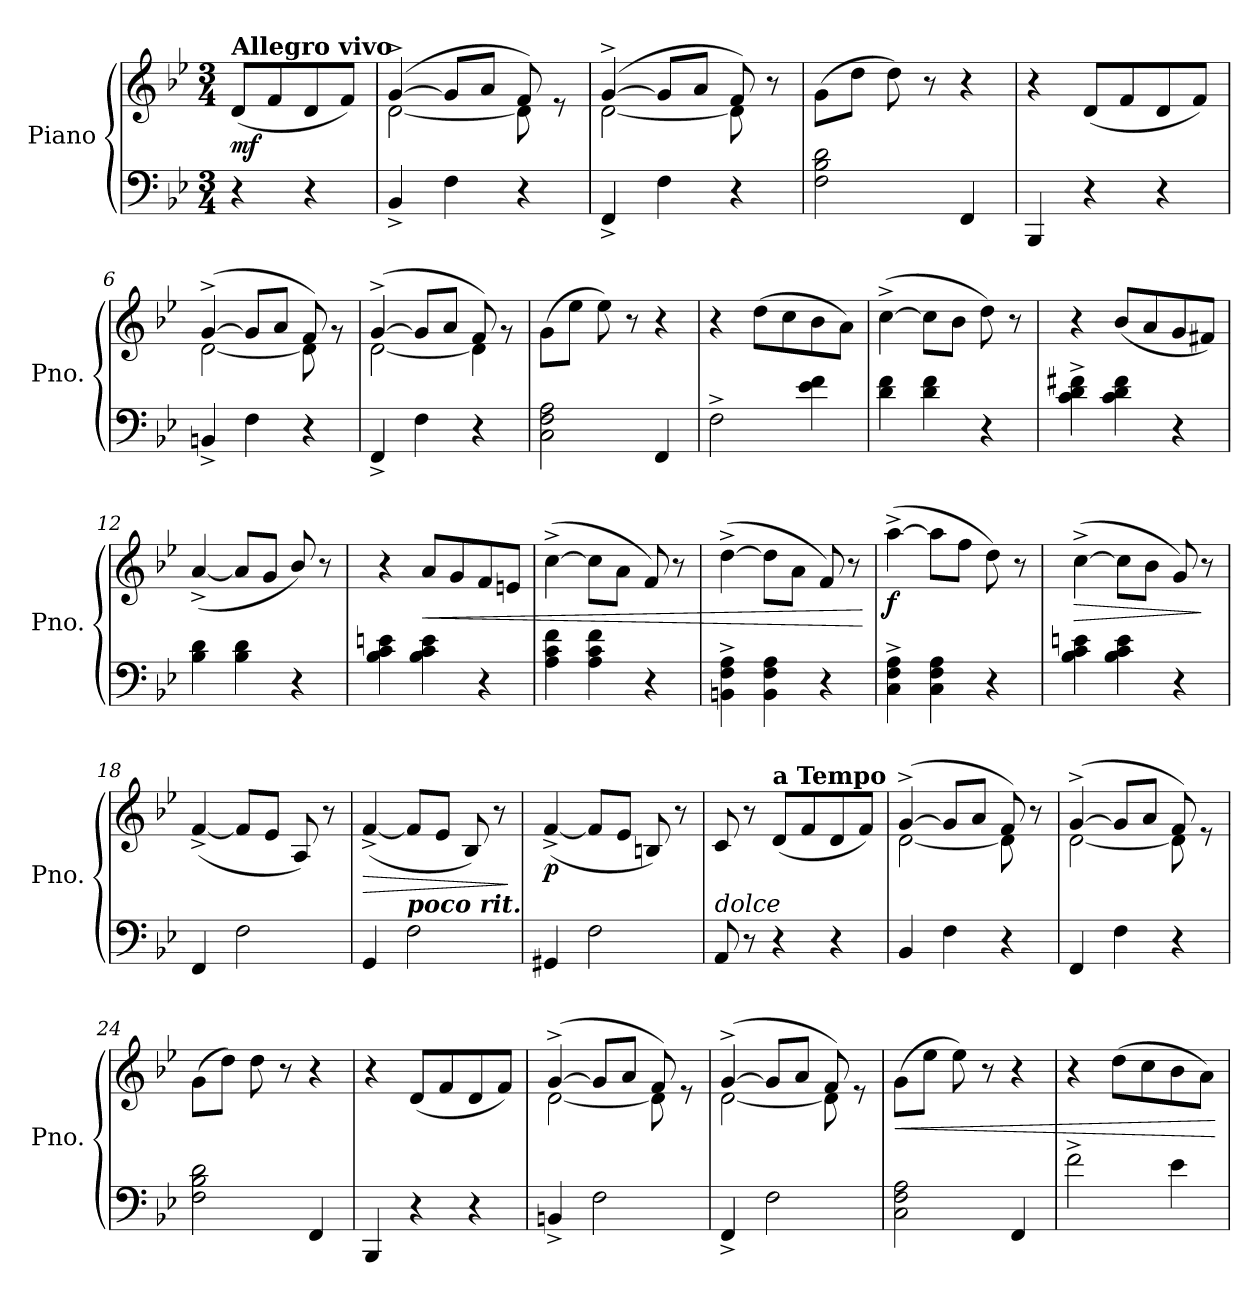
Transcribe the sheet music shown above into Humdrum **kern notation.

**kern	**kern	**dynam
*part1	*part1	*part1
*staff2	*staff1	*staff1/2
*I"Piano	*	*
*I'Pno.	*	*
*clefF4	*clefG2	*
*k[b-e-]	*k[b-e-]	*
*M3/4	*M3/4	*
=1	=1	=1
!	!LO:TX:a:B:t=Allegro vivo	!
!	!	!LO:DY:b
4r	(8d/L	mf
.	8f/	.
4r	8d/	.
.	8f/J)	.
=2	=2	=2
*	*^	*
4BB-^/	([4g^/	[2d\	.
4F\	8g/L]	.	.
.	8a/J	.	.
4r	8f/)	8d\]	.
.	8re	8ryy	.
=3	=3	=3	=3
4FF^/	([4g^/	[2d\	.
4F\	8g/L]	.	.
.	8a/J	.	.
4r	8f/)	8d\]	.
.	8r	8ryy	.
*	*v	*v	*
=4	=4	=4
2F\ 2B-\ 2d\	(8g\L	.
.	8dd\J	.
.	8dd\)	.
.	8r	.
4FF/	4r	.
=5	=5	=5
4BBB-/	4r	.
4r	(8d/L	.
.	8f/	.
4r	8d/	.
.	8f/J)	.
=6	=6	=6
*	*^	*
4BBn^/	([4g^/	[2d\	.
4F\	8g/L]	.	.
.	8a/J	.	.
4r	8f/)	8d\]	.
.	8rg	8ryy	.
!!LO:LB:g=z	!!
=7	=7	=7	=7
4FF^/	([4g^/	[2d\	.
4F\	8g/L]	.	.
.	8a/J	.	.
4r	8f/)	4d\]	.
.	8rg	.	.
*	*v	*v	*
=8	=8	=8
2C\ 2F\ 2A\	(8g\L	.
.	8ee-\J	.
.	8ee-\)	.
.	8r	.
4FF/	4r	.
=9	=9	=9
2F^\	4r	.
.	(8dd\L	.
.	8cc\	.
4e-\ 4f\	8b-\	.
.	8a\J)	.
=10	=10	=10
4d\ 4f\	(>[4cc^\	.
4d\ 4f\	8cc\L]	.
.	8b-\J	.
4r	8dd\)	.
.	8r	.
=11	=11	=11
4c\^ 4d\^ 4f#X\^	4r	.
4c\ 4d\ 4f#\	(8b-/L	.
.	8a/	.
4r	8g/	.
.	8f#X/J)	.
=12	=12	=12
4B-\ 4d\	(>[4a^/	.
4B-\ 4d\	8a/L]	.
.	8g/J	.
4r	8b-/)	.
.	8r	.
!!LO:LB:g=z
=13	=13	=13
4B-\ 4c\ 4en\	4r	.
!	!	!LO:HP:b
4B-\ 4c\ 4e\	8a/L	<
.	8g/	.
4r	8f/	.
.	8en/J	.
=14	=14	=14
4A\ 4c\ 4f\	([4cc^\	.
4A\ 4c\ 4f\	8cc\L]	.
.	8a\J	.
4r	8f/)	.
.	8r	.
=15	=15	=15
4BBn\^ 4F\^ 4A\^	([4dd^\	.
4BB\ 4F\ 4A\	8dd\L]	.
.	8a\J	.
4r	8f/)	.
.	8r	.
.	.	[
=16	=16	=16
!	!	!LO:DY:b
4C\^ 4F\^ 4A\^	([4aa^\	f
4C\ 4F\ 4A\	8aa\L]	.
.	8ff\J	.
4r	8dd\)	.
.	8r	.
=17	=17	=17
!	!	!LO:HP:b
4B-\ 4c\ 4en\	([4cc^\	>
4B-\ 4c\ 4e\	8cc\L]	.
.	8b-\J	.
4r	8g/)	.
.	8r	]
=18	=18	=18
4FF/	(>[4f^/	.
2F\	8f/L]	.
.	8e-/J	.
.	8A/)	.
.	8r	.
!!LO:LB:g=z
=19	=19	=19
!	!	!LO:HP:b
4GG/	(>[4f^/	>
!LO:TX:a:Bi:t=poco rit.	!	!
2F\	8f/L]	.
.	8e-/J	.
.	8B-/)	.
.	8r	.
.	.	]
=20	=20	=20
!	!	!LO:DY:b
4GG#X/	(>[4f^/	p
2F\	8f/L]	.
.	8e-/J	.
.	8Bn/)	.
.	8r	.
=21	=21	=21
!LO:TX:a:i:t=dolce	!	!
8AA/	8c/	.
8r	8r	.
!	!LO:TX:a:B:t=a Tempo	!
4r	(8d/L	.
.	8f/	.
4r	8d/	.
.	8f/J)	.
=22	=22	=22
*	*^	*
4BB-/	([4g^/	[2d\	.
4F\	8g/L]	.	.
.	8a/J	.	.
4r	8f/)	8d\]	.
.	8r	8ryy	.
=23	=23	=23	=23
4FF/	([4g^/	[2d\	.
4F\	8g/L]	.	.
.	8a/J	.	.
4r	8f/)	8d\]	.
.	8re	8ryy	.
*	*v	*v	*
=24	=24	=24
2F\ 2B-\ 2d\	(8g\L	.
.	8dd\J)	.
.	8dd\	.
.	8r	.
4FF/	4r	.
!!LO:LB:g=z
=25	=25	=25
4BBB-/	4r	.
4r	(8d/L	.
.	8f/	.
4r	8d/	.
.	8f/J)	.
=26	=26	=26
*	*^	*
4BBn^/	([4g^/	[2d\	.
2F\	8g/L]	.	.
.	8a/J	.	.
.	8f/)	8d\]	.
.	8re	8ryy	.
=27	=27	=27	=27
4FF^/	([4g^/	[2d\	.
2F\	8g/L]	.	.
.	8a/J	.	.
.	8f/)	8d\]	.
.	8re	8ryy	.
=28	=28	=28	=28
!	!	!	!LO:HP:b
*	*v	*v	*
2C\ 2F\ 2A\	(8g\L	<
.	8ee-\J	.
.	8ee-\)	.
.	8r	.
4FF/	4r	.
=29	=29	=29
2f^\	4r	.
.	(8dd\L	.
.	8cc\	.
4e-\	8b-\	.
.	8a\J)	.
.	.	[
=	=	=
*-	*-	*-
